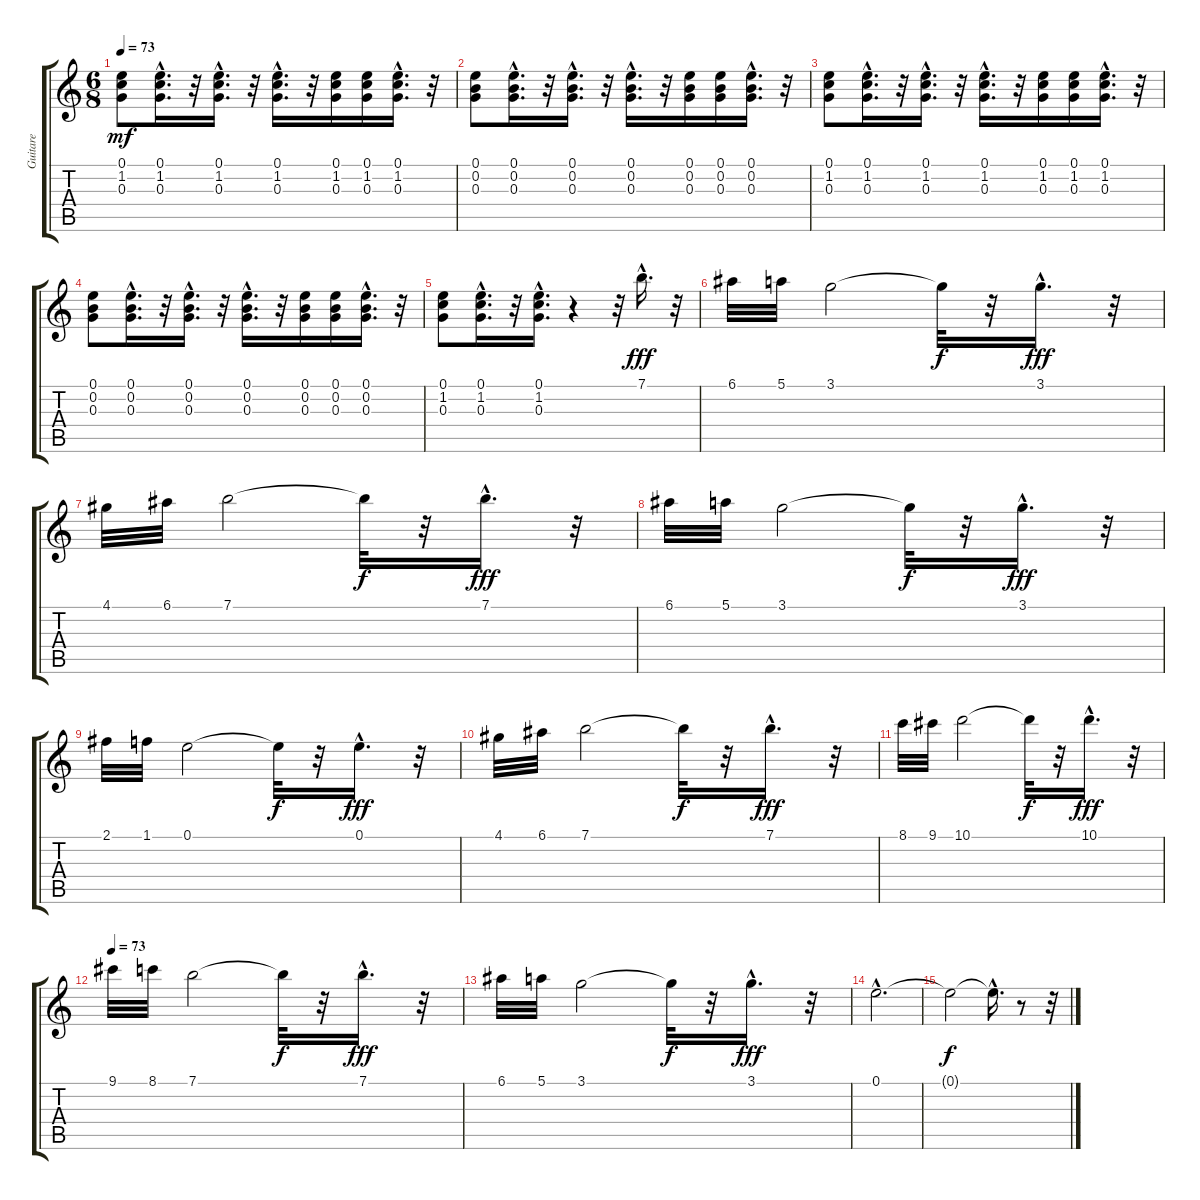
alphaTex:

\track ("Guitare" "Guitare") {instrument acousticguitarnylon}
\staff {score tabs}
\tuning (E4 B3 G3 D3 A2 E2) {hide}
\ts (6 8)
\tempo 73
\clef g2
\ks c
(0.1 1.2 0.3).8{dy mf} (0.1{hac} 1.2{hac} 0.3{hac}).16{d} r.32 (0.1{hac} 1.2{hac} 0.3{hac}).16{d} r.32 (0.1{hac} 1.2{hac} 0.3{hac}).16{d} r.32 (0.1 1.2 0.3).16 (0.1 1.2 0.3).16 (0.1{hac} 1.2{hac} 0.3{hac}).16{d} r.32 |
(0.1 0.2 0.3).8 (0.1{hac} 0.2{hac} 0.3{hac}).16{d} r.32 (0.1{hac} 0.2{hac} 0.3{hac}).16{d} r.32 (0.1{hac} 0.2{hac} 0.3{hac}).16{d} r.32 (0.1 0.2 0.3).16 (0.1 0.2 0.3).16 (0.1{hac} 0.2{hac} 0.3{hac}).16{d} r.32 |
(0.1 1.2 0.3).8 (0.1{hac} 1.2{hac} 0.3{hac}).16{d} r.32 (0.1{hac} 1.2{hac} 0.3{hac}).16{d} r.32 (0.1{hac} 1.2{hac} 0.3{hac}).16{d} r.32 (0.1 1.2 0.3).16 (0.1 1.2 0.3).16 (0.1{hac} 1.2{hac} 0.3{hac}).16{d} r.32 |
(0.1 0.2 0.3).8 (0.1{hac} 0.2{hac} 0.3{hac}).16{d} r.32 (0.1{hac} 0.2{hac} 0.3{hac}).16{d} r.32 (0.1{hac} 0.2{hac} 0.3{hac}).16{d} r.32 (0.1 0.2 0.3).16 (0.1 0.2 0.3).16 (0.1{hac} 0.2{hac} 0.3{hac}).16{d} r.32 |
(0.1 1.2 0.3).8 (0.1{hac} 1.2{hac} 0.3{hac}).16{d} r.32 (0.1{hac} 1.2{hac} 0.3{hac}).16{d} r.4 r.32 7.1{hac}.16{d dy fff} r.32 |
6.1.32 5.1.32 3.1.2 3.1{t}.32{dy f} r.32 3.1{hac}.16{d dy fff} r.32 |
4.1.32 6.1.32 7.1.2 7.1{t}.32{dy f} r.32 7.1{hac}.16{d dy fff} r.32 |
6.1.32 5.1.32 3.1.2 3.1{t}.32{dy f} r.32 3.1{hac}.16{d dy fff} r.32 |
2.1.32 1.1.32 0.1.2 0.1{t}.32{dy f} r.32 0.1{hac}.16{d dy fff} r.32 |
4.1.32 6.1.32 7.1.2 7.1{t}.32{dy f} r.32 7.1{hac}.16{d dy fff} r.32 |
8.1.32 9.1.32 10.1.2 10.1{t}.32{dy f} r.32 10.1{hac}.16{d dy fff} r.32 |
\tempo 73
9.1.32 8.1.32 7.1.2 7.1{t}.32{dy f} r.32 7.1{hac}.16{d dy fff} r.32 |
6.1.32 5.1.32 3.1.2 3.1{t}.32{dy f} r.32 3.1{hac}.16{d dy fff} r.32 |
0.1{hac}.2{d} |
0.1{t}.2{dy f} 0.1{hac t}.16{d} r.8 r.32
